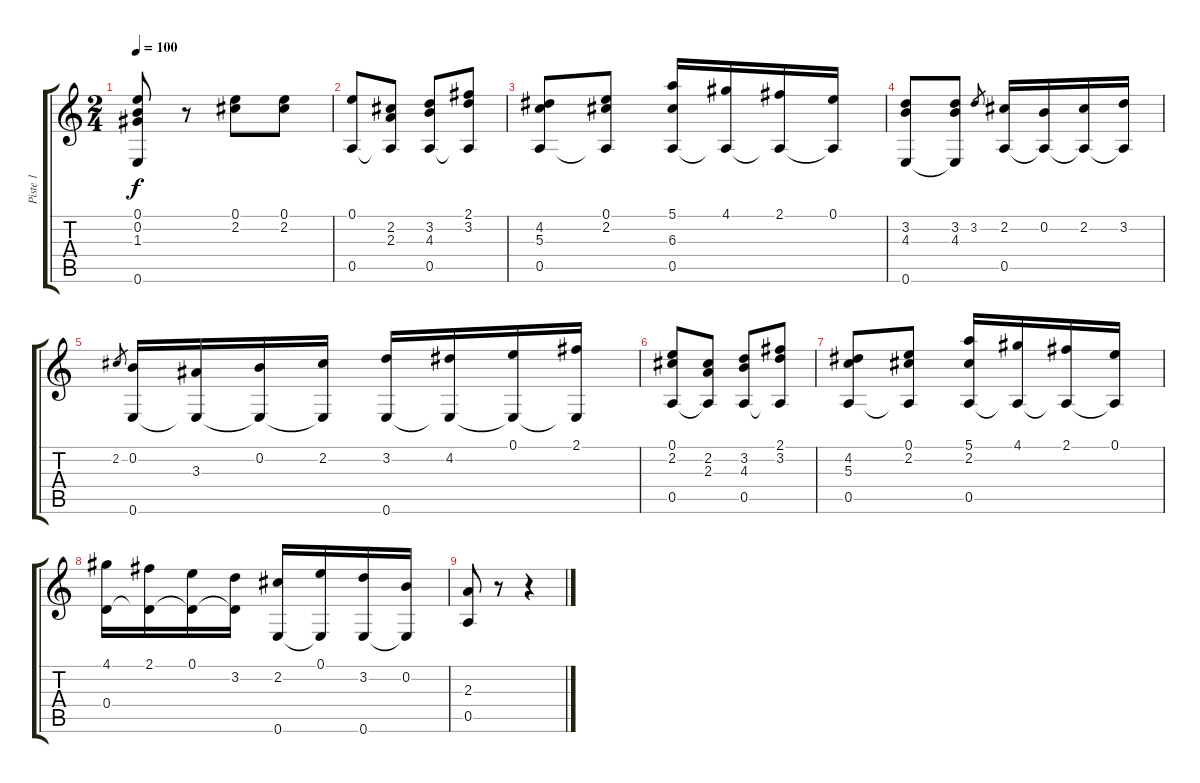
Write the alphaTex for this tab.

\track ("Piste 1" "Piste 1") {instrument acousticguitarnylon}
\staff {score tabs}
\tuning (E4 B3 G3 D3 A2 E2) {hide}
\ts (2 4)
\tempo 100
\clef g2
\ks c
(0.1 0.2 1.3 0.6).8{dy f} r.8 (0.1 2.2).8 (0.1 2.2).8 |
(0.1 0.5).8 (2.2 2.3 0.5{t}).8 (3.2 4.3 0.5).8 (2.1 3.2 0.5{t}).8 |
(4.2 5.3 0.5).8 (0.1 2.2 0.5{t}).8 (5.1 6.3 0.5).16 (4.1 0.5{t}).16 (2.1 0.5{t}).16 (0.1 0.5{t}).16 |
(3.2 4.3 0.6).8 (3.2 4.3 0.6{t}).8 3.2.8{gr} (2.2 0.5).16 (0.2 0.5{t}).16 (2.2 0.5{t}).16 (3.2 0.5{t}).16 |
2.2.8{gr} (0.2 0.6).16 (3.3 0.6{t}).16 (0.2 0.6{t}).16 (2.2 0.6{t}).16 (3.2 0.6).16 (4.2 0.6{t}).16 (0.1 0.6{t}).16 (2.1 0.6{t}).16 |
(0.1 2.2 0.5).8 (2.2 2.3 0.5{t}).8 (3.2 4.3 0.5).8 (2.1 3.2 0.5{t}).8 |
(4.2 5.3 0.5).8 (0.1 2.2 0.5{t}).8 (5.1 2.2 0.5).16 (4.1 0.5{t}).16 (2.1 0.5{t}).16 (0.1 0.5{t}).16 |
(4.1 0.4).16 (2.1 0.4{t}).16 (0.1 0.4{t}).16 (3.2 0.4{t}).16 (2.2 0.6).16 (0.1 0.6{t}).16 (3.2 0.6).16 (0.2 0.6{t}).16 |
(2.3 0.5).8 r.8 r.4
